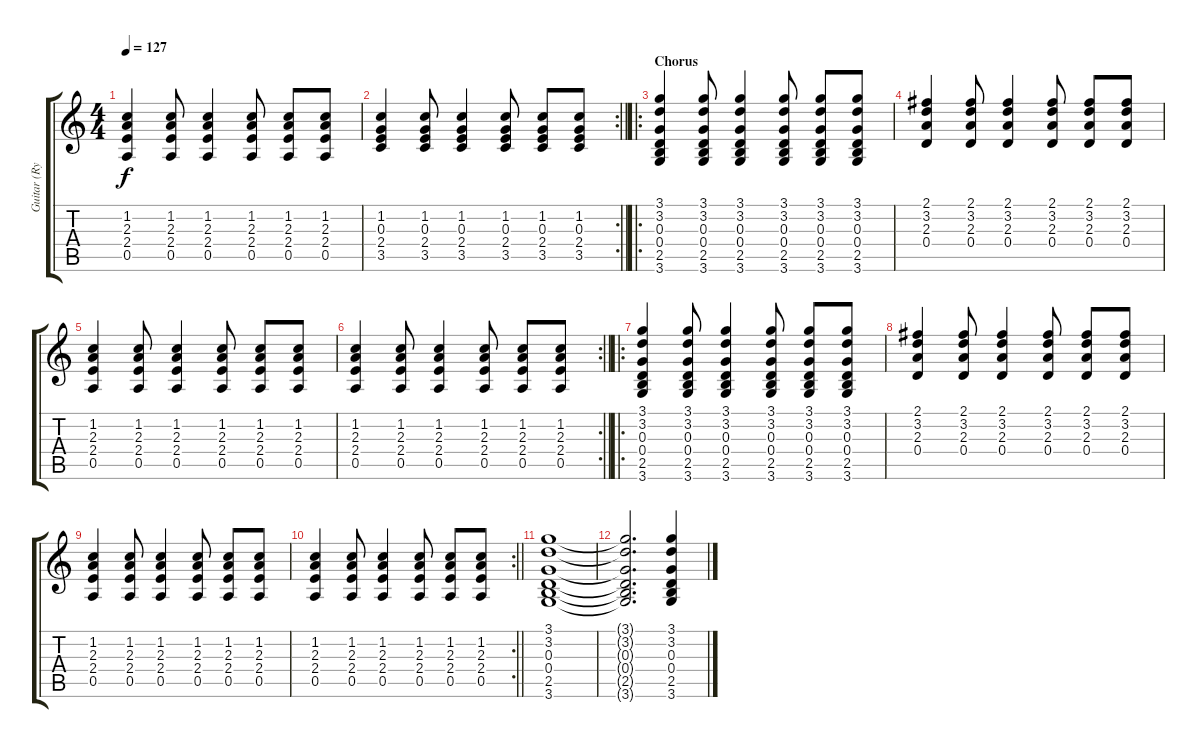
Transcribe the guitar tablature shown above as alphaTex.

\track ("Guitar (Rythm)" "Guitar (Ry") {instrument electricguitarclean}
\staff {score tabs}
\tuning (E4 B3 G3 D3 A2 E2) {hide}
\ts (4 4)
\tempo 127
\clef g2
\ks c
(1.2 2.3 2.4 0.5).4{dy f} (1.2 2.3 2.4 0.5).8 (1.2 2.3 2.4 0.5).4 (1.2 2.3 2.4 0.5).8 (1.2 2.3 2.4 0.5).8 (1.2 2.3 2.4 0.5).8 |
\rc 2
\barLineRight lightlight
(1.2 0.3 2.4 3.5).4 (1.2 0.3 2.4 3.5).8 (1.2 0.3 2.4 3.5).4 (1.2 0.3 2.4 3.5).8 (1.2 0.3 2.4 3.5).8 (1.2 0.3 2.4 3.5).8 |
\ro
\section ("" "Chorus")
(3.1 3.2 0.3 0.4 2.5 3.6).4 (3.1 3.2 0.3 0.4 2.5 3.6).8 (3.1 3.2 0.3 0.4 2.5 3.6).4 (3.1 3.2 0.3 0.4 2.5 3.6).8 (3.1 3.2 0.3 0.4 2.5 3.6).8 (3.1 3.2 0.3 0.4 2.5 3.6).8 |
(2.1 3.2 2.3 0.4).4 (2.1 3.2 2.3 0.4).8 (2.1 3.2 2.3 0.4).4 (2.1 3.2 2.3 0.4).8 (2.1 3.2 2.3 0.4).8 (2.1 3.2 2.3 0.4).8 |
(1.2 2.3 2.4 0.5).4 (1.2 2.3 2.4 0.5).8 (1.2 2.3 2.4 0.5).4 (1.2 2.3 2.4 0.5).8 (1.2 2.3 2.4 0.5).8 (1.2 2.3 2.4 0.5).8 |
\rc 2
\barLineRight lightlight
(1.2 2.3 2.4 0.5).4 (1.2 2.3 2.4 0.5).8 (1.2 2.3 2.4 0.5).4 (1.2 2.3 2.4 0.5).8 (1.2 2.3 2.4 0.5).8 (1.2 2.3 2.4 0.5).8 |
\ro
(3.1 3.2 0.3 0.4 2.5 3.6).4 (3.1 3.2 0.3 0.4 2.5 3.6).8 (3.1 3.2 0.3 0.4 2.5 3.6).4 (3.1 3.2 0.3 0.4 2.5 3.6).8 (3.1 3.2 0.3 0.4 2.5 3.6).8 (3.1 3.2 0.3 0.4 2.5 3.6).8 |
(2.1 3.2 2.3 0.4).4 (2.1 3.2 2.3 0.4).8 (2.1 3.2 2.3 0.4).4 (2.1 3.2 2.3 0.4).8 (2.1 3.2 2.3 0.4).8 (2.1 3.2 2.3 0.4).8 |
(1.2 2.3 2.4 0.5).4 (1.2 2.3 2.4 0.5).8 (1.2 2.3 2.4 0.5).4 (1.2 2.3 2.4 0.5).8 (1.2 2.3 2.4 0.5).8 (1.2 2.3 2.4 0.5).8 |
\rc 2
\barLineRight lightlight
(1.2 2.3 2.4 0.5).4 (1.2 2.3 2.4 0.5).8 (1.2 2.3 2.4 0.5).4 (1.2 2.3 2.4 0.5).8 (1.2 2.3 2.4 0.5).8 (1.2 2.3 2.4 0.5).8 |
(3.1 3.2 0.3 0.4 2.5 3.6).1 |
(3.1{t} 3.2{t} 0.3{t} 0.4{t} 2.5{t} 3.6{t}).2{d} (3.1 3.2 0.3 0.4 2.5 3.6).4
